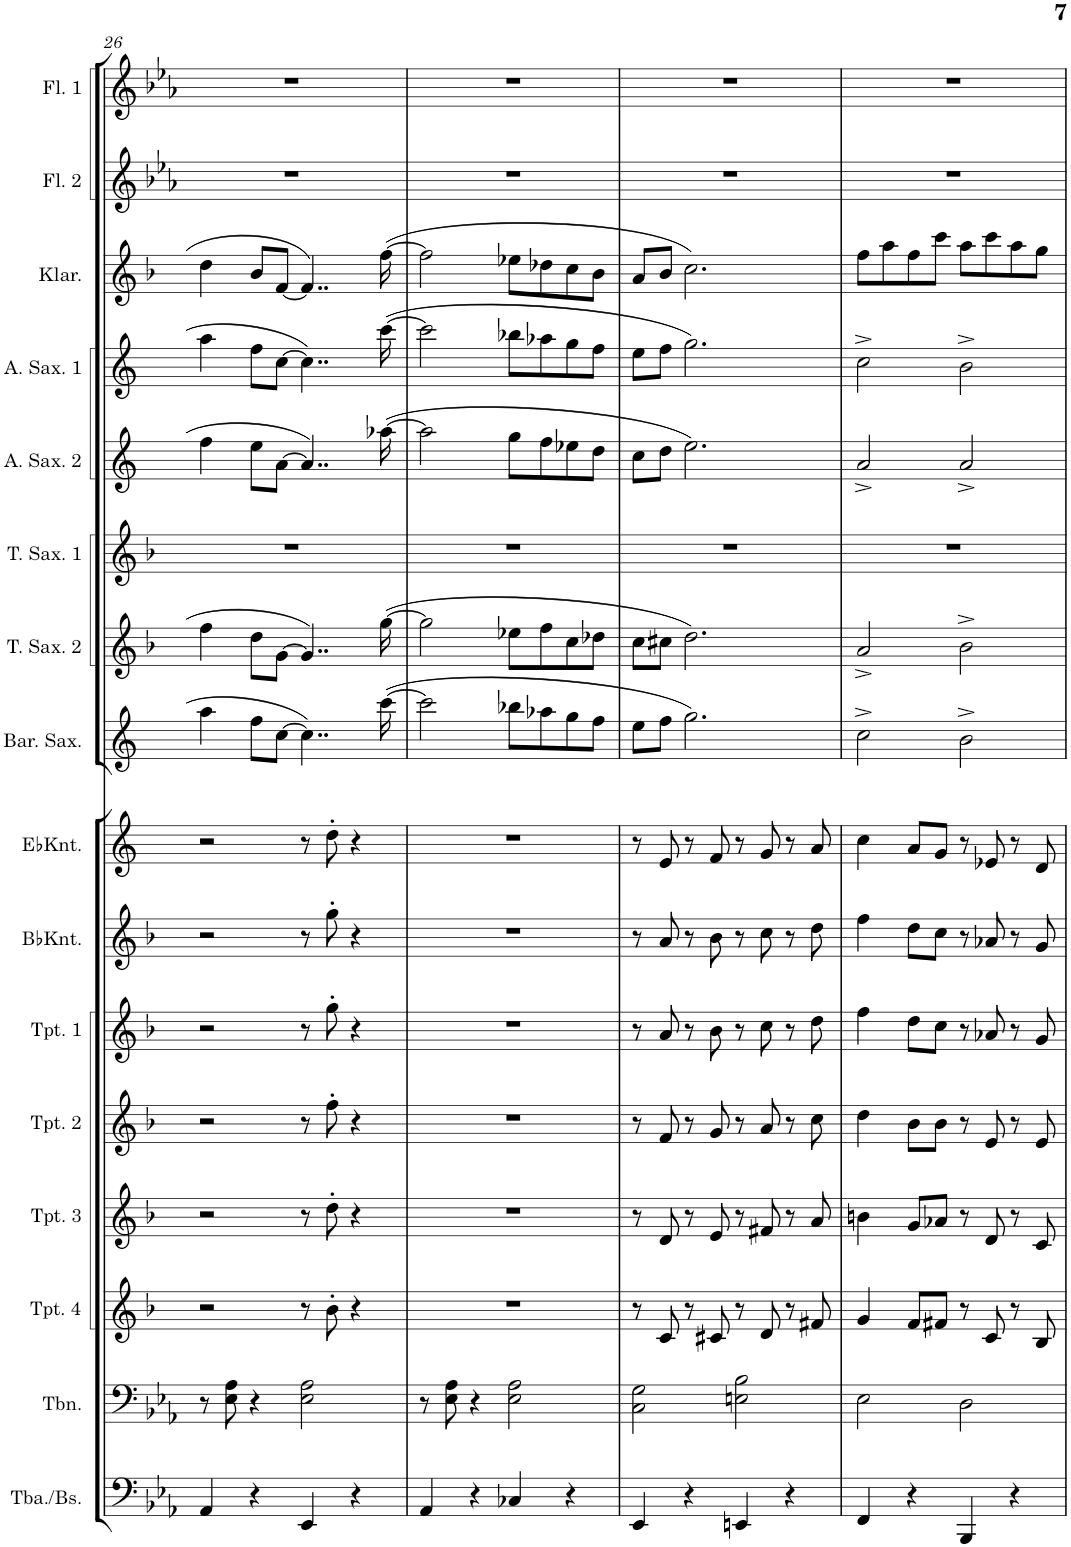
**kern	**kern	**kern	**kern	**kern	**kern	**kern	**kern	**kern	**kern	**kern	**kern	**kern	**kern	**kern	**kern
*part16	*part15	*part14	*part13	*part12	*part11	*part10	*part9	*part8	*part7	*part6	*part5	*part4	*part3	*part2	*part1
*staff16	*staff15	*staff14	*staff13	*staff12	*staff11	*staff10	*staff9	*staff8	*staff7	*staff6	*staff5	*staff4	*staff3	*staff2	*staff1
*I"Tuba/Elbas	*I"Tromboner	*I"Trumpet 4	*I"Trumpet 3	*I"Trumpet 2	*I"Trumpet 1	*I"Bb Kornett	*I"Eb Kornett	*I"Barytonsax	*I"Tenosax 2	*I"Tenorsax 1	*I"Altsax 2	*I"Altsax 1	*I"Klantinetter	*I"Flöjt 2	*I"Flöjt 1
*I'Tba./Bs.	*I'Tbn.	*I'Tpt. 4	*I'Tpt. 3	*I'Tpt. 2	*I'Tpt. 1	*I'BbKnt.	*I'EbKnt.	*I'Bar. Sax.	*I'T. Sax. 2	*I'T. Sax. 1	*I'A. Sax. 2	*I'A. Sax. 1	*I'Klar.	*I'Fl. 2	*I'Fl. 1
!!LO:PB:g=z
*clefF4	*clefF4	*clefG2	*clefG2	*clefG2	*clefG2	*clefG2	*clefG2	*clefG2	*clefG2	*clefG2	*clefG2	*clefG2	*clefG2	*clefG2	*clefG2
*	*	*Trd1c2	*Trd1c2	*Trd1c2	*Trd1c2	*Trd1c2	*Trd-2c-3	*Trd12c21	*Trd8c14	*Trd8c14	*Trd5c9	*Trd5c9	*Trd1c2	*	*
*k[b-e-a-]	*k[b-e-a-]	*k[b-]	*k[b-]	*k[b-]	*k[b-]	*k[b-]	*k[]	*k[]	*k[b-]	*k[b-]	*k[]	*k[]	*k[b-]	*k[b-e-a-]	*k[b-e-a-]
*M2/2	*M2/2	*M2/2	*M2/2	*M2/2	*M2/2	*M2/2	*M2/2	*M2/2	*M2/2	*M2/2	*M2/2	*M2/2	*M2/2	*M2/2	*M2/2
*met(c|)	*met(c|)	*met(c|)	*met(c|)	*met(c|)	*met(c|)	*met(c|)	*met(c|)	*met(c|)	*met(c|)	*met(c|)	*met(c|)	*met(c|)	*met(c|)	*met(c|)	*met(c|)
=26	=26	=26	=26	=26	=26	=26	=26	=26	=26	=26	=26	=26	=26	=26	=26
4AA-/	8r	2r	2r	2r	2r	2r	2r	4aa\	4ff\	1r	4ff\	4aa\	4dd\	1r	1r
.	8E-\ 8A-\	.	.	.	.	.	.	.	.	.	.	.	.	.	.
4r	4r	.	.	.	.	.	.	8ff\L	8dd\L	.	8ee\L	8ff\L	8b-/L	.	.
.	.	.	.	.	.	.	.	[8cc\J	[8g\J	.	[8a\J	[8cc\J	[8f/J	.	.
4EE-/	2E-\ 2A-\	8r	8r	8r	8r	8r	8r	4..cc\]	4..g/]	.	4..a/]	4..cc\]	4..f/]	.	.
.	.	8b-'\	8dd'\	8ff'\	8gg'\	8gg'\	8dd'\	.	.	.	.	.	.	.	.
4r	.	4r	4r	4r	4r	4r	4r	.	.	.	.	.	.	.	.
.	.	.	.	.	.	.	.	([16ccc\	([16gg\	.	([16aa-X\	([16ccc\	([16ff\	.	.
=27	=27	=27	=27	=27	=27	=27	=27	=27	=27	=27	=27	=27	=27	=27	=27
4AA-/	8r	1r	1r	1r	1r	1r	1r	2ccc\]	2gg\]	1r	2aa-\]	2ccc\]	2ff\]	1r	1r
.	8E-\ 8A-\	.	.	.	.	.	.	.	.	.	.	.	.	.	.
4r	4r	.	.	.	.	.	.	.	.	.	.	.	.	.	.
4C-X/	2E-\ 2A-\	.	.	.	.	.	.	8bb-X\L	8ee-X\L	.	8gg\L	8bb-X\L	8ee-X\L	.	.
.	.	.	.	.	.	.	.	8aa-X\	8ff\	.	8ff\	8aa-X\	8dd-X\	.	.
4r	.	.	.	.	.	.	.	8gg\	8cc\	.	8ee-X\	8gg\	8cc\	.	.
.	.	.	.	.	.	.	.	8ff\J	8dd-X\J	.	8dd\J	8ff\J	8b-\J	.	.
=28	=28	=28	=28	=28	=28	=28	=28	=28	=28	=28	=28	=28	=28	=28	=28
4EE-/	2C\ 2G\	8r	8r	8r	8r	8r	8r	8ee\L	8cc\L	1r	8cc\L	8ee\L	8a/L	1r	1r
.	.	8c/	8d/	8f/	8a/	8a/	8e/	8ff\J	8cc#X\J	.	8dd\J	8ff\J	8b-/J	.	.
4r	.	8r	8r	8r	8r	8r	8r	2.gg\)	2.dd\)	.	2.ee\)	2.gg\)	2.cc\)	.	.
.	.	8c#X/	8e/	8g/	8b-\	8b-\	8f/	.	.	.	.	.	.	.	.
4EEn/	2En\ 2B-\	8r	8r	8r	8r	8r	8r	.	.	.	.	.	.	.	.
.	.	8d/	8f#X/	8a/	8cc\	8cc\	8g/	.	.	.	.	.	.	.	.
4r	.	8r	8r	8r	8r	8r	8r	.	.	.	.	.	.	.	.
.	.	8f#X/	8a/	8cc\	8dd\	8dd\	8a/	.	.	.	.	.	.	.	.
=29	=29	=29	=29	=29	=29	=29	=29	=29	=29	=29	=29	=29	=29	=29	=29
4FF/	2E-\	4g/	4bn\	4dd\	4ff\	4ff\	4cc\	2cc^\	2a^/	1r	2a^/	2cc^\	8ff\L	1r	1r
.	.	.	.	.	.	.	.	.	.	.	.	.	8aa\	.	.
4r	.	8f/L	8g/L	8b-\L	8dd\L	8dd\L	8a/L	.	.	.	.	.	8ff\	.	.
.	.	8f#X/J	8a-X/J	8b-\J	8cc\J	8cc\J	8g/J	.	.	.	.	.	8ccc\J	.	.
4BBB-/	2D\	8r	8r	8r	8r	8r	8r	2b^\	2b-^\	.	2a^/	2b^\	8aa\L	.	.
.	.	8c/	8d/	8e/	8a-X/	8a-X/	8e-X/	.	.	.	.	.	8ccc\	.	.
4r	.	8r	8r	8r	8r	8r	8r	.	.	.	.	.	8aa\	.	.
.	.	8B-/	8c/	8e/	8g/	8g/	8d/	.	.	.	.	.	8gg\J	.	.
=	=	=	=	=	=	=	=	=	=	=	=	=	=	=	=
*-	*-	*-	*-	*-	*-	*-	*-	*-	*-	*-	*-	*-	*-	*-	*-
